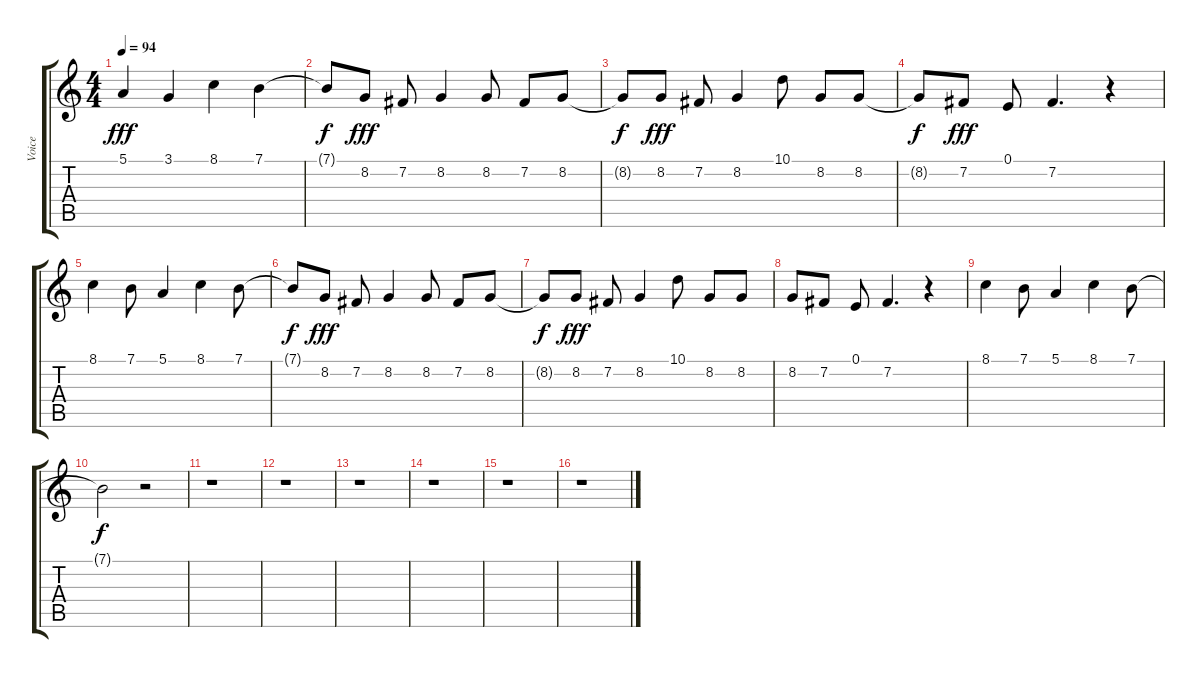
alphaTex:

\track ("Voice" "Voice") {instrument lead3calliope}
\staff {score tabs}
\tuning (E4 B3 G3 D3 A2 E2) {hide}
\ts (4 4)
\tempo 94
\clef g2
\ks c
5.1.4{dy fff} 3.1.4 8.1.4 7.1.4 |
7.1{t}.8{dy f} 8.2.8{dy fff} 7.2.8 8.2.4 8.2.8 7.2.8 8.2.8 |
8.2{t}.8{dy f} 8.2.8{dy fff} 7.2.8 8.2.4 10.1.8 8.2.8 8.2.8 |
8.2{t}.8{dy f} 7.2.8{dy fff} 0.1.8 7.2.4{d} r.4 |
8.1.4 7.1.8 5.1.4 8.1.4 7.1.8 |
7.1{t}.8{dy f} 8.2.8{dy fff} 7.2.8 8.2.4 8.2.8 7.2.8 8.2.8 |
8.2{t}.8{dy f} 8.2.8{dy fff} 7.2.8 8.2.4 10.1.8 8.2.8 8.2.8 |
8.2.8 7.2.8 0.1.8 7.2.4{d} r.4 |
8.1.4 7.1.8 5.1.4 8.1.4 7.1.8 |
7.1{t}.2{dy f} r.2 |
r.1 |
r.1 |
r.1 |
r.1 |
r.1 |
r.1
